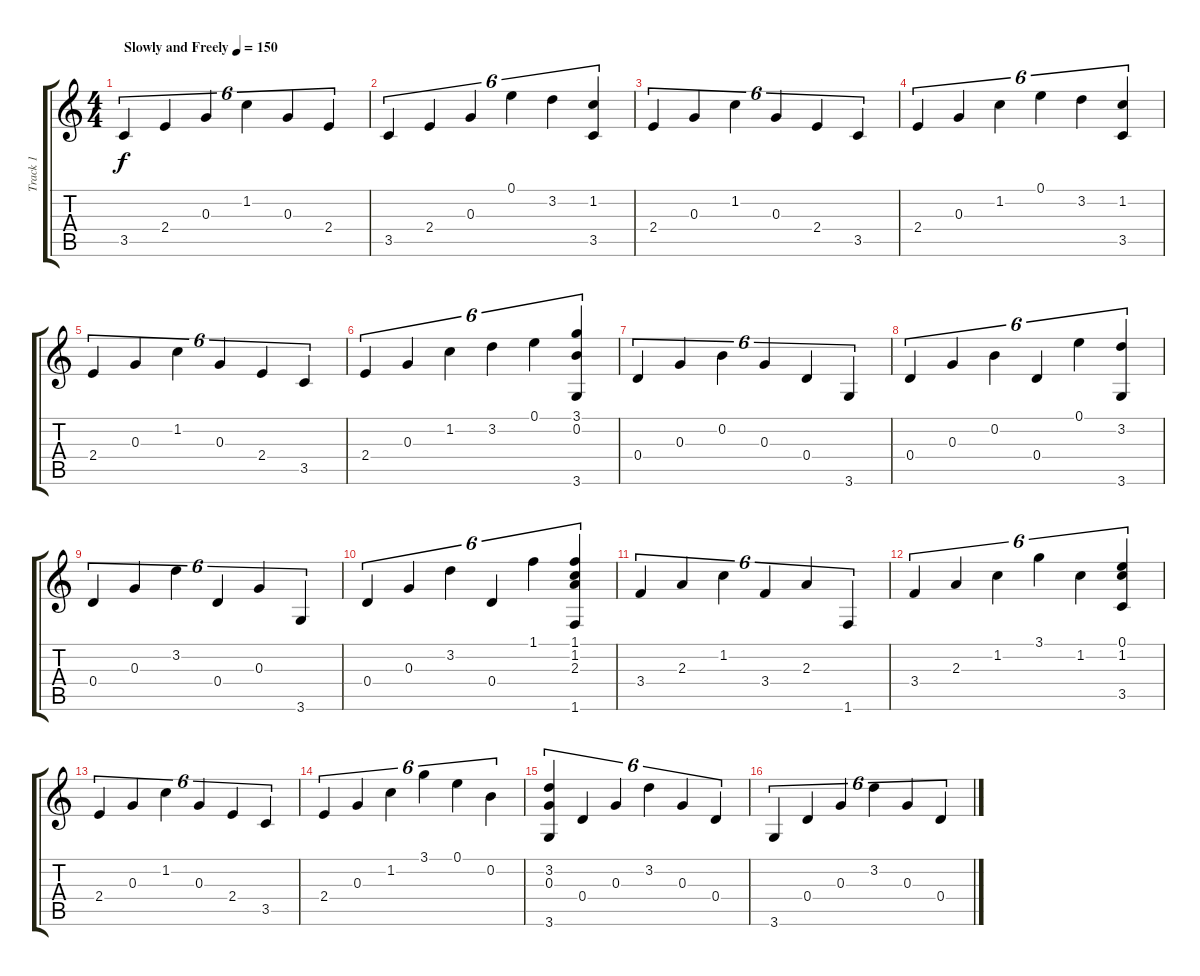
\track ("Track 1" "Track 1") {instrument acousticguitarsteel}
\staff {score tabs}
\tuning (E4 B3 G3 D3 A2 E2) {hide}
\ts (4 4)
\tempo (150 "Slowly and Freely")
\clef g2
\ks c
3.5.4{tu (6 4) dy f instrument acousticguitarsteel} 2.4.4{tu (6 4)} 0.3.4{tu (6 4)} 1.2.4{tu (6 4)} 0.3.4{tu (6 4)} 2.4.4{tu (6 4)} |
3.5.4{tu (6 4)} 2.4.4{tu (6 4)} 0.3.4{tu (6 4)} 0.1.4{tu (6 4)} 3.2.4{tu (6 4)} (1.2 3.5).4{tu (6 4)} |
2.4.4{tu (6 4)} 0.3.4{tu (6 4)} 1.2.4{tu (6 4)} 0.3.4{tu (6 4)} 2.4.4{tu (6 4)} 3.5.4{tu (6 4)} |
2.4.4{tu (6 4)} 0.3.4{tu (6 4)} 1.2.4{tu (6 4)} 0.1.4{tu (6 4)} 3.2.4{tu (6 4)} (1.2 3.5).4{tu (6 4)} |
2.4.4{tu (6 4)} 0.3.4{tu (6 4)} 1.2.4{tu (6 4)} 0.3.4{tu (6 4)} 2.4.4{tu (6 4)} 3.5.4{tu (6 4)} |
2.4.4{tu (6 4)} 0.3.4{tu (6 4)} 1.2.4{tu (6 4)} 3.2.4{tu (6 4)} 0.1.4{tu (6 4)} (3.1 0.2 3.6).4{tu (6 4)} |
0.4.4{tu (6 4)} 0.3.4{tu (6 4)} 0.2.4{tu (6 4)} 0.3.4{tu (6 4)} 0.4.4{tu (6 4)} 3.6.4{tu (6 4)} |
0.4.4{tu (6 4)} 0.3.4{tu (6 4)} 0.2.4{tu (6 4)} 0.4.4{tu (6 4)} 0.1.4{tu (6 4)} (3.2 3.6).4{tu (6 4)} |
0.4.4{tu (6 4)} 0.3.4{tu (6 4)} 3.2.4{tu (6 4)} 0.4.4{tu (6 4)} 0.3.4{tu (6 4)} 3.6.4{tu (6 4)} |
0.4.4{tu (6 4)} 0.3.4{tu (6 4)} 3.2.4{tu (6 4)} 0.4.4{tu (6 4)} 1.1.4{tu (6 4)} (1.1 1.2 2.3 1.6).4{tu (6 4)} |
3.4.4{tu (6 4)} 2.3.4{tu (6 4)} 1.2.4{tu (6 4)} 3.4.4{tu (6 4)} 2.3.4{tu (6 4)} 1.6.4{tu (6 4)} |
3.4.4{tu (6 4)} 2.3.4{tu (6 4)} 1.2.4{tu (6 4)} 3.1.4{tu (6 4)} 1.2.4{tu (6 4)} (0.1 1.2 3.5).4{tu (6 4)} |
2.4.4{tu (6 4)} 0.3.4{tu (6 4)} 1.2.4{tu (6 4)} 0.3.4{tu (6 4)} 2.4.4{tu (6 4)} 3.5.4{tu (6 4)} |
2.4.4{tu (6 4)} 0.3.4{tu (6 4)} 1.2.4{tu (6 4)} 3.1.4{tu (6 4)} 0.1.4{tu (6 4)} 0.2.4{tu (6 4)} |
(3.2 0.3 3.6).4{tu (6 4)} 0.4.4{tu (6 4)} 0.3.4{tu (6 4)} 3.2.4{tu (6 4)} 0.3.4{tu (6 4)} 0.4.4{tu (6 4)} |
3.6.4{tu (6 4)} 0.4.4{tu (6 4)} 0.3.4{tu (6 4)} 3.2.4{tu (6 4)} 0.3.4{tu (6 4)} 0.4.4{tu (6 4)}
